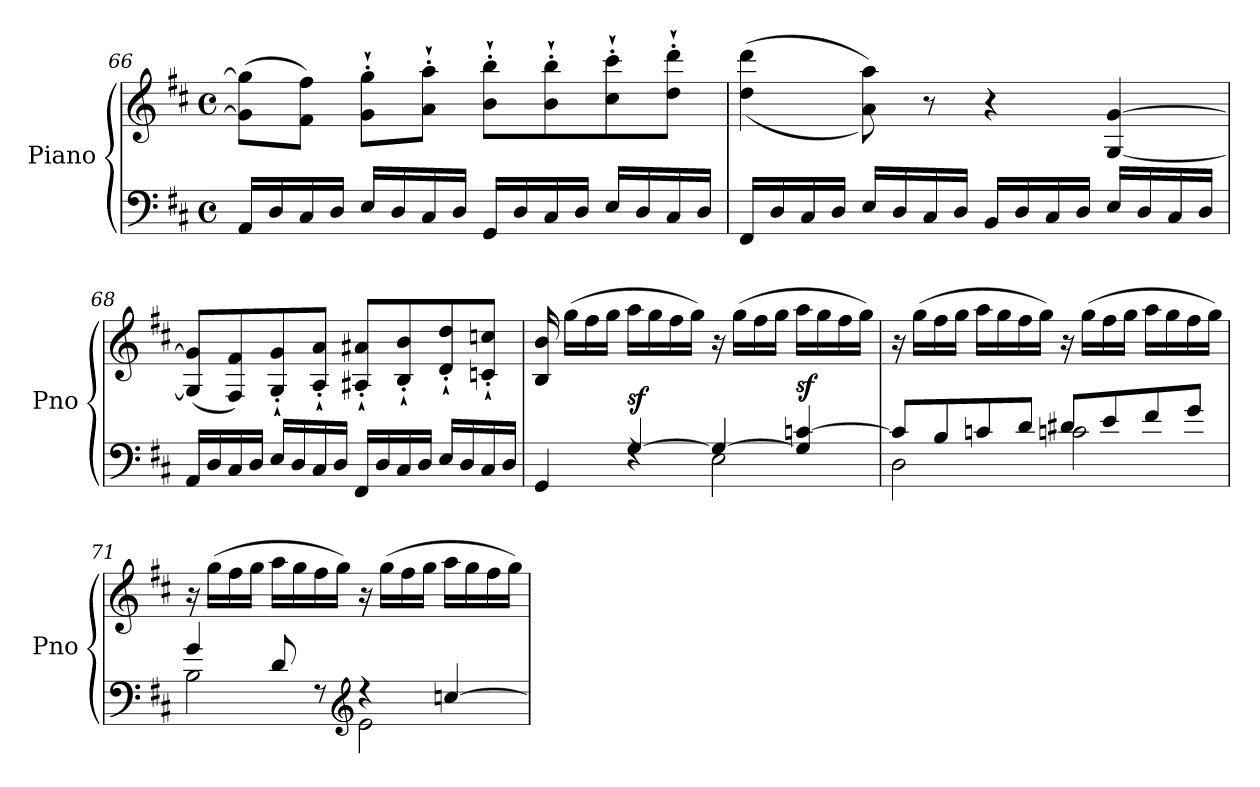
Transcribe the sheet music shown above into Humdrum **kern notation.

**kern	**kern	**dynam
*part1	*part1	*part1
*staff2	*staff1	*staff1/2
*I"Piano	*	*
*I'Pno	*	*
*clefF4	*clefG2	*
*k[f#c#]	*k[f#c#]	*
*M4/4	*M4/4	*
*met(c)	*met(c)	*
=66	=66	=66
16AA/LL	(8g\] 8gg\]L	.
16D/	.	.
16C#/	8f#\ 8ff#\J)	.
16D/JJ	.	.
16E/LL	8g\`' 8gg\`'L	.
16D/	.	.
16C#/	8a\`' 8aa\`'J	.
16D/JJ	.	.
16GG/LL	8b\`' 8bb\`'L	.
16D/	.	.
16C#/	8b\`' 8bb\`'	.
16D/JJ	.	.
16E/LL	8cc#\`' 8ccc#\`'	.
16D/	.	.
16C#/	8dd\`' 8ddd\`'J	.
16D/JJ	.	.
=67	=67	=67
16FF#/LL	((4dd\ 4ddd\	.
16D/	.	.
16C#/	.	.
16D/JJ	.	.
16E/LL	8a\ 8aa\))	.
16D/	.	.
16C#/	8r	.
16D/JJ	.	.
16BB/LL	4r	.
16D/	.	.
16C#/	.	.
16D/JJ	.	.
16E/LL	[4G/ [4g/	.
16D/	.	.
16C#/	.	.
16D/JJ	.	.
!!LO:LB:g=z
=68	=68	=68
16AA/LL	(8G/] 8g/]L	.
16D/	.	.
16C#/	8F#/ 8f#/)	.
16D/JJ	.	.
16E/LL	8G/`' 8g/`'	.
16D/	.	.
16C#/	8A/`' 8a/`'J	.
16D/JJ	.	.
16FF#/LL	8A#X/`' 8a#X/`'L	.
16D/	.	.
16C#/	8B/`' 8b/`'	.
16D/JJ	.	.
16E/LL	8d/`' 8dd/`'	.
16D/	.	.
16C#/	8cn/`' 8ccn/`'J	.
16D/JJ	.	.
=69	=69	=69
*^	*	*
4GG/	4ryy	16B/ 16b/	.
.	.	(16gg\LL	.
.	.	16ff#\	.
.	.	16gg\JJ	.
!	!	!	!LO:DY:a=2
[4G/	4rF	16aa\LL	sf
.	.	16gg\	.
.	.	16ff#\	.
.	.	16gg\JJ)	.
4G/_	2E\	16r	.
.	.	(16gg\LL	.
.	.	16ff#\	.
.	.	16gg\JJ	.
!	!	!	!LO:DY:a=2
4G/] [4cn/	.	16aa\LL	sf
.	.	16gg\	.
.	.	16ff#\	.
.	.	16gg\JJ)	.
=70	=70	=70	=70
8c/L]	2D\	16r	.
.	.	(16gg\LL	.
8B/	.	16ff#\	.
.	.	16gg\JJ	.
8cn/	.	16aa\LL	.
.	.	16gg\	.
8d/J	.	16ff#\	.
.	.	16gg\JJ)	.
8d#X/L	2cn\	16r	.
.	.	(16gg\LL	.
8e/	.	16ff#\	.
.	.	16gg\JJ	.
8f#/	.	16aa\LL	.
.	.	16gg\	.
8g/J	.	16ff#\	.
.	.	16gg\JJ)	.
!!LO:PB:g=z
=71	=71	=71	=71
4g/	2B\	16r	.
.	.	(16gg\LL	.
.	.	16ff#\	.
.	.	16gg\JJ	.
8d/	.	16aa\LL	.
.	.	16gg\	.
8rF	.	16ff#\	.
.	.	16gg\JJ)	.
*clefG2	*	*	*
!	!	!	!LO:DY:b
4rdd	2e\	16r	other-dynamics
.	.	(16gg\LL	.
.	.	16ff#\	.
.	.	16gg\JJ	.
[4ccn/	.	16aa\LL	.
.	.	16gg\	.
.	.	16ff#\	.
.	.	16gg\JJ)	.
*v	*v	*	*
=	=	=
*-	*-	*-
